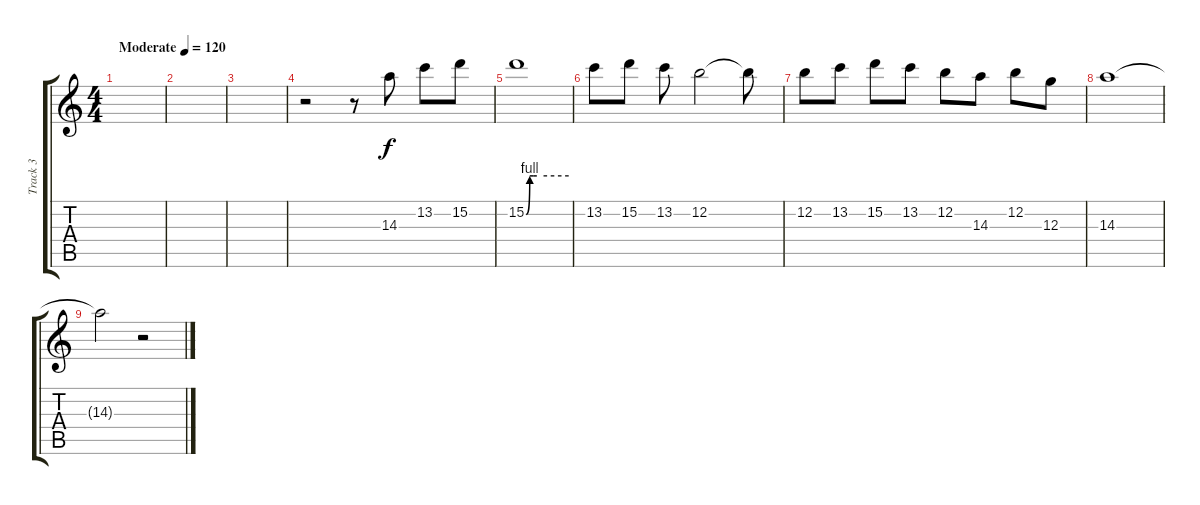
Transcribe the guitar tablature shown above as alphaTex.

\track ("Track 3" "Track 3") {instrument distortionguitar}
\staff {score tabs}
\tuning (E4 B3 G3 D3 A2 E2) {hide}
\ts (4 4)
\tempo (120 "Moderate")
\clef g2
\ks c
|
|
|
r.2 r.8 14.3.8 13.2.8 15.2.8 |
15.2{be (custom 0 0 5 4 10 4 15 4 60 4)}.1 |
13.2.8 15.2.8 13.2.8 12.2.2 12.2{t}.8 |
12.2.8 13.2.8 15.2.8 13.2.8 12.2.8 14.3.8 12.2.8 12.3.8 |
14.3.1 |
14.3{t}.2 r.2
